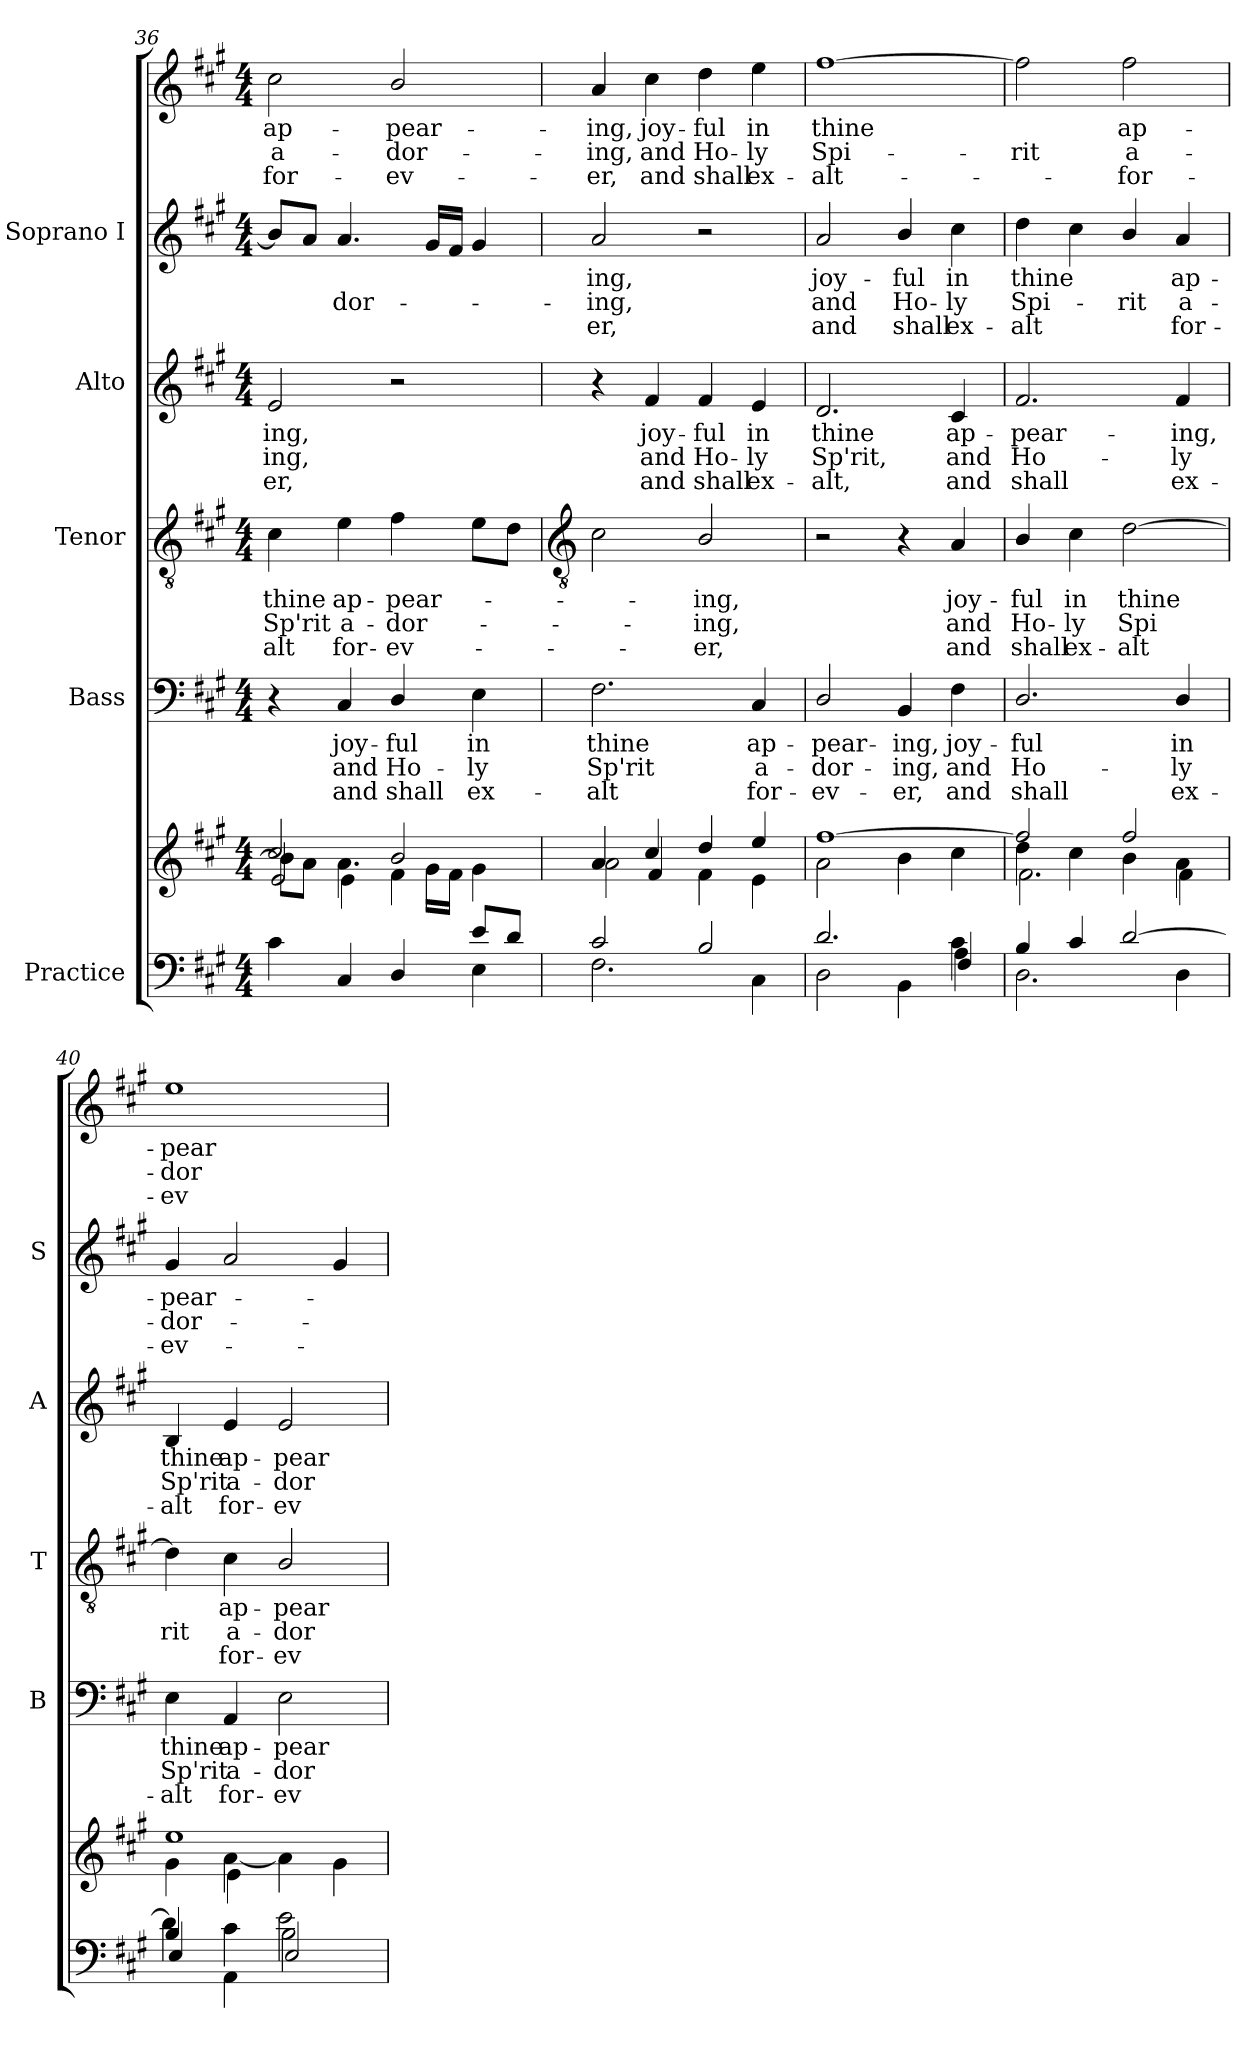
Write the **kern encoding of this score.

**kern	**kern	**kern	**text	**text	**text	**kern	**text	**text	**text	**kern	**text	**text	**text	**kern	**text	**text	**text	**kern	**text	**text	**text
*part5	*part5	*part4	*part4	*part4	*part4	*part3	*part3	*part3	*part3	*part2	*part2	*part2	*part2	*part1	*part1	*part1	*part1	*part1	*part1	*part1	*part1
*staff7	*staff6	*staff5	*staff5	*staff5	*staff5	*staff4	*staff4	*staff4	*staff4	*staff3	*staff3	*staff3	*staff3	*staff2	*staff2	*staff2	*staff2	*staff1	*staff1	*staff1	*staff1
*I"Practice	*	*I"Bass	*	*	*	*I"Tenor	*	*	*	*I"Alto	*	*	*	*I"Soprano I	*	*	*	*	*	*	*
*	*	*I'B	*	*	*	*I'T	*	*	*	*I'A	*	*	*	*I'S	*	*	*	*	*	*	*
*clefF4	*clefG2	*clefF4	*	*	*	*clefGv2	*	*	*	*clefG2	*	*	*	*clefG2	*	*	*	*clefG2	*	*	*
*k[f#c#g#]	*k[f#c#g#]	*k[f#c#g#]	*	*	*	*k[f#c#g#]	*	*	*	*k[f#c#g#]	*	*	*	*k[f#c#g#]	*	*	*	*k[f#c#g#]	*	*	*
*A:	*A:	*A:	*	*	*	*A:	*	*	*	*A:	*	*	*	*A:	*	*	*	*A:	*	*	*
*M4/4	*M4/4	*M4/4	*	*	*	*M4/4	*	*	*	*M4/4	*	*	*	*M4/4	*	*	*	*M4/4	*	*	*
=36	=36	=36	=36	=36	=36	=36	=36	=36	=36	=36	=36	=36	=36	=36	=36	=36	=36	=36	=36	=36	=36
*^	*^	*	*	*	*	*	*	*	*	*	*	*	*	*	*	*	*	*	*	*	*
*	*	*	*^	*	*	*	*	*	*	*	*	*	*	*	*	*	*	*	*	*	*	*	*
*	*	*	*	*^	*	*	*	*	*	*	*	*	*	*	*	*	*	*	*	*	*	*	*	*
!	!	!	!	!	!	!	!	!	!	!	!LO:LY:b	!LO:LY:b	!LO:LY:b	!	!LO:LY:b	!LO:LY:b	!LO:LY:b	!	!	!	!	!	!LO:LY:b	!LO:LY:b	!LO:LY:b
4c#	4ryy	2cc#/	8b\L]	2e/	4ryy	4r	.	.	.	4c#	-thine	Sp'rit	alt	2e	-ing,	ing,	er,	8bL]	.	.	.	2cc#	ap-	-a-	-for-
.	.	.	8a\J	.	.	.	.	.	.	.	.	.	.	.	.	.	.	8aJ	.	.	.	.	.	.	.
!	!	!	!	!	!	!	!LO:LY:b	!LO:LY:b	!LO:LY:b	!	!LO:LY:b	!LO:LY:b	!LO:LY:b	!	!	!	!	!	!	!LO:LY:b	!	!	!	!	!
2ryy	4C#/	.	4.a\	.	4e\	4C#	joy-	-and	and	4e	ap-	-a-	-for-	.	.	.	.	4.a	.	-dor-	.	.	.	.	.
!	!	!	!	!	!	!	!LO:LY:b	!LO:LY:b	!LO:LY:b	!	!LO:LY:b	!LO:LY:b	!LO:LY:b	!	!	!	!	!	!	!	!	!	!LO:LY:b	!LO:LY:b	!LO:LY:b
.	4D/	2b/	.	2ryy	4f#\	4D/	ful	Ho-	-shall	4f#	-pear-	dor-	ev-	2r	.	.	.	.	.	.	.	2b/	-pear-	-dor-	-ev-
.	.	.	16g#\LL	.	.	.	.	.	.	.	.	.	.	.	.	.	.	16g#LL	.	.	.	.	.	.	.
.	.	.	16f#\JJ	.	.	.	.	.	.	.	.	.	.	.	.	.	.	16f#JJ	.	.	.	.	.	.	.
!	!	!	!	!	!	!	!LO:LY:b	!LO:LY:b	!LO:LY:b	!	!	!	!	!	!	!	!	!	!	!	!	!	!	!	!
8e/L	4E\	.	4g#\	.	4ryy	4E	in	ly	ex-	8eL	.	.	.	.	.	.	.	4g#	.	.	.	.	.	.	.
8d/J	.	.	.	.	.	.	.	.	.	8dJ	.	.	.	.	.	.	.	.	.	.	.	.	.	.	.
*	*	*v	*v	*v	*v	*	*	*	*	*	*	*	*	*	*	*	*	*	*	*	*	*	*	*	*
!!LO:LB:g=z
=37	=37	=37	=37	=37	=37	=37	=37	=37	=37	=37	=37	=37	=37	=37	=37	=37	=37	=37	=37	=37	=37	=37
*	*	*	*	*	*	*	*clefGv2	*	*	*	*	*	*	*	*	*	*	*	*	*	*	*
*	*	*^	*	*	*	*	*	*	*	*	*	*	*	*	*	*	*	*	*	*	*	*
*	*	*	*^	*	*	*	*	*	*	*	*	*	*	*	*	*	*	*	*	*	*	*	*
!	!	!	!	!	!	!LO:LY:b	!LO:LY:b	!LO:LY:b	!	!	!	!	!	!	!	!	!	!LO:LY:b	!LO:LY:b	!LO:LY:b	!	!LO:LY:b	!LO:LY:b	!LO:LY:b
2c#/	2.F#	4a	2a\	4ryy	2.F#	-thine	Sp'rit	alt	2c#	.	.	.	4r	.	.	.	2a	-ing,	ing,	er,	4a	ing,	ing,	er,
!	!	!	!	!	!	!	!	!	!	!	!	!	!	!LO:LY:b	!LO:LY:b	!LO:LY:b	!	!	!	!	!	!LO:LY:b	!LO:LY:b	!LO:LY:b
.	.	4cc#/	.	4f#	.	.	.	.	.	.	.	.	4f#	joy-	-and	and	.	.	.	.	4cc#	joy-	-and	and
!	!	!	!	!	!	!	!	!	!	!LO:LY:b	!LO:LY:b	!LO:LY:b	!	!LO:LY:b	!LO:LY:b	!LO:LY:b	!	!	!	!	!	!LO:LY:b	!LO:LY:b	!LO:LY:b
2B/	.	4dd	2ryy	4f#\	.	.	.	.	2B/	ing,	ing,	er,	4f#	ful	Ho-	-shall	2r	.	.	.	4dd	ful	Ho-	-shall
!	!	!	!	!	!	!LO:LY:b	!LO:LY:b	!LO:LY:b	!	!	!	!	!	!LO:LY:b	!LO:LY:b	!LO:LY:b	!	!	!	!	!	!LO:LY:b	!LO:LY:b	!LO:LY:b
.	4C#\	4ee	.	4e\	4C#	ap-	-a-	-for-	.	.	.	.	4e	in	ly	ex-	.	.	.	.	4ee	in	ly	ex-
=38	=38	=38	=38	=38	=38	=38	=38	=38	=38	=38	=38	=38	=38	=38	=38	=38	=38	=38	=38	=38	=38	=38	=38	=38
*	*^	*	*	*	*	*	*	*	*	*	*	*	*	*	*	*	*	*	*	*	*	*	*	*
!	!	!	!	!	!	!	!LO:LY:b	!LO:LY:b	!LO:LY:b	!	!	!	!	!	!LO:LY:b	!LO:LY:b	!LO:LY:b	!	!LO:LY:b	!LO:LY:b	!LO:LY:b	!	!LO:LY:b	!LO:LY:b	!LO:LY:b
*	*	*	*	*v	*v	*	*	*	*	*	*	*	*	*	*	*	*	*	*	*	*	*	*	*	*
2.d/	2ryy	2D\	[1ff#	2a\	2D/	-pear-	-dor-	-ev-	2r	.	.	.	2.d	-thine	Sp'rit,	alt,	2a	joy-	-and	and	[1ff#	thine	Spi-	-alt-
!	!	!	!	!	!	!LO:LY:b	!LO:LY:b	!LO:LY:b	!	!	!	!	!	!	!	!	!	!LO:LY:b	!LO:LY:b	!LO:LY:b	!	!	!	!
.	4ryy	4BB\	.	4b\	4BB	-ing,	ing,	er,	4r	.	.	.	.	.	.	.	4b/	ful	Ho-	-shall	.	.	.	.
!	!	!	!	!	!	!LO:LY:b	!LO:LY:b	!LO:LY:b	!	!LO:LY:b	!LO:LY:b	!LO:LY:b	!	!LO:LY:b	!LO:LY:b	!LO:LY:b	!	!LO:LY:b	!LO:LY:b	!LO:LY:b	!	!	!	!
4c#\	4A\	4F#	.	4cc#\	4F#	joy-	-and	and	4A/	joy-	-and	and	4c#	ap-	-and	and	4cc#	in	ly	ex-	.	.	.	.
=39	=39	=39	=39	=39	=39	=39	=39	=39	=39	=39	=39	=39	=39	=39	=39	=39	=39	=39	=39	=39	=39	=39	=39	=39
*	*	*	*	*^	*	*	*	*	*	*	*	*	*	*	*	*	*	*	*	*	*	*	*	*
!	!	!	!	!	!	!	!LO:LY:b	!LO:LY:b	!LO:LY:b	!	!LO:LY:b	!LO:LY:b	!LO:LY:b	!	!LO:LY:b	!LO:LY:b	!LO:LY:b	!	!LO:LY:b	!LO:LY:b	!LO:LY:b	!	!	!LO:LY:b	!
*	*v	*v	*	*	*	*	*	*	*	*	*	*	*	*	*	*	*	*	*	*	*	*	*	*	*
4B/	2.D\	2ff#/]	4dd	2.f#\	2.D/	ful	Ho-	-shall	4B/	ful	Ho-	-shall	2.f#	pear-	-Ho-	-shall	4dd	-thine	Spi-	alt	2ff#]	.	-rit	.
!	!	!	!	!	!	!	!	!	!	!LO:LY:b	!LO:LY:b	!LO:LY:b	!	!	!	!	!	!	!	!	!	!	!	!
4c#/	.	.	4cc#	.	.	.	.	.	4c#	in	ly	ex-	.	.	.	.	4cc#	.	.	.	.	.	.	.
!	!	!	!	!	!	!	!	!	!	!LO:LY:b	!LO:LY:b	!LO:LY:b	!	!	!	!	!	!	!LO:LY:b	!	!	!LO:LY:b	!LO:LY:b	!LO:LY:b
[2d/	.	2ff#/	4b\	.	.	.	.	.	[2d	-thine	Spi	alt	.	.	.	.	4b/	.	rit	.	2ff#	ap-	-a-	-for-
!	!	!	!	!	!	!LO:LY:b	!LO:LY:b	!LO:LY:b	!	!	!	!	!	!LO:LY:b	!LO:LY:b	!LO:LY:b	!	!LO:LY:b	!LO:LY:b	!LO:LY:b	!	!	!	!
.	4D\	.	4a\	4f#\	4D/	in	ly	ex-	.	.	.	.	4f#	ing,	ly	ex-	4a	ap-	-a-	-for-	.	.	.	.
=40	=40	=40	=40	=40	=40	=40	=40	=40	=40	=40	=40	=40	=40	=40	=40	=40	=40	=40	=40	=40	=40	=40	=40	=40
*	*^	*	*	*	*	*	*	*	*	*	*	*	*	*	*	*	*	*	*	*	*	*	*	*
!	!	!	!	!	!	!	!LO:LY:b	!LO:LY:b	!LO:LY:b	!	!	!LO:LY:b	!	!	!LO:LY:b	!LO:LY:b	!LO:LY:b	!	!LO:LY:b	!LO:LY:b	!LO:LY:b	!	!LO:LY:b	!LO:LY:b	!LO:LY:b
4B	4d]	4E	1ee	4g#\	4ryy	4E	-thine	Sp'rit	alt	4d]	.	-rit	.	4B	-thine	Sp'rit	alt	4g#	-pear-	dor-	ev-	1ee	-pear-	-dor-	-ev-
!	!	!	!	!	!	!	!LO:LY:b	!LO:LY:b	!LO:LY:b	!	!LO:LY:b	!LO:LY:b	!LO:LY:b	!	!LO:LY:b	!LO:LY:b	!LO:LY:b	!	!	!	!	!	!	!	!
4ryy	4c#	4AA\	.	[4a\	4e\	4AA	ap-	-a-	-for-	4c#	ap-	-a-	-for-	4e	ap-	-a-	-for-	2a	.	.	.	.	.	.	.
!	!	!	!	!	!	!	!LO:LY:b	!LO:LY:b	!LO:LY:b	!	!LO:LY:b	!LO:LY:b	!LO:LY:b	!	!LO:LY:b	!LO:LY:b	!LO:LY:b	!	!	!	!	!	!	!	!
2e\	2B\	2E	.	4a\]	2ryy	2E	-pear-	-dor-	-ev-	2B/	-pear-	-dor-	-ev-	2e	-pear-	-dor-	-ev-	.	.	.	.	.	.	.	.
.	.	.	.	4g#\	.	.	.	.	.	.	.	.	.	.	.	.	.	4g#	.	.	.	.	.	.	.
*v	*v	*v	*	*	*	*	*	*	*	*	*	*	*	*	*	*	*	*	*	*	*	*	*	*	*
*	*v	*v	*v	*	*	*	*	*	*	*	*	*	*	*	*	*	*	*	*	*	*	*	*
=	=	=	=	=	=	=	=	=	=	=	=	=	=	=	=	=	=	=	=	=	=
*-	*-	*-	*-	*-	*-	*-	*-	*-	*-	*-	*-	*-	*-	*-	*-	*-	*-	*-	*-	*-	*-
